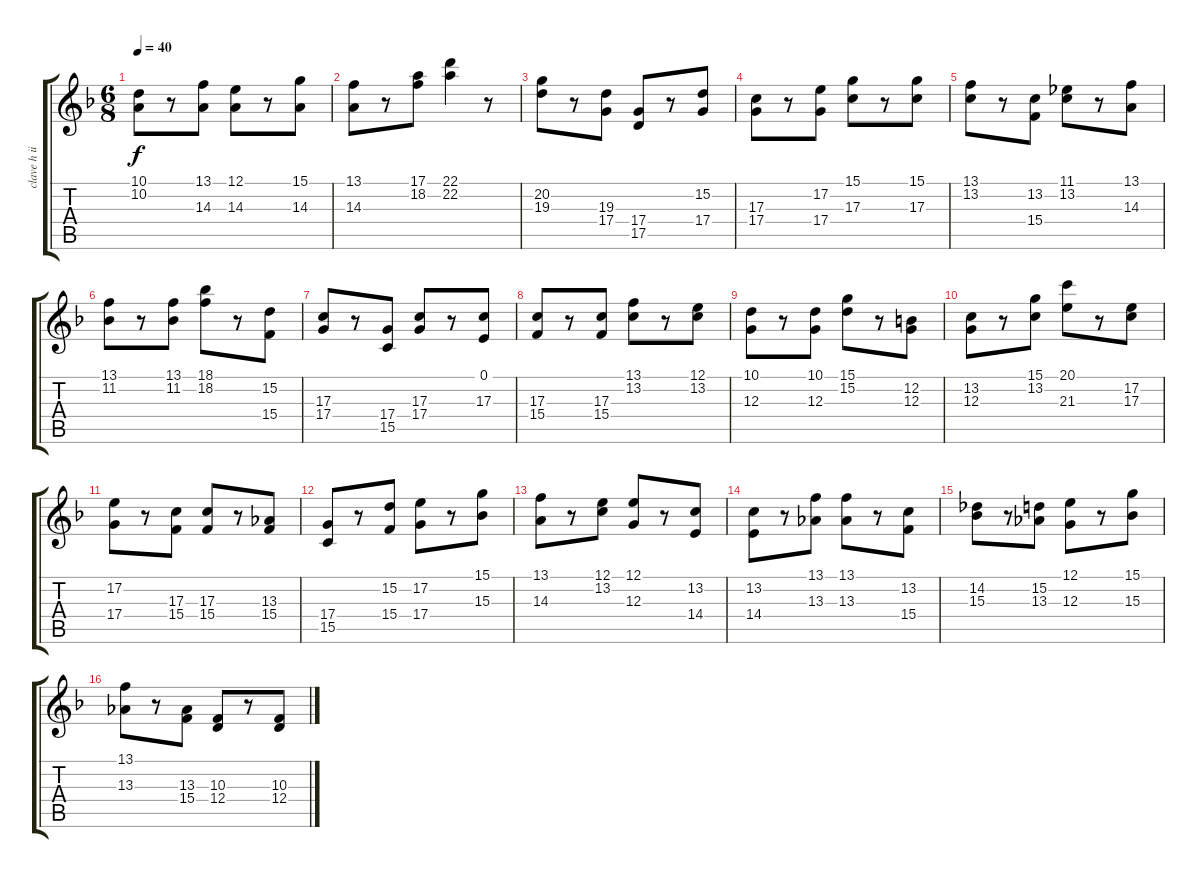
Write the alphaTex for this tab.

\track ("clave h iii" "clave h ii") {instrument harpsichord}
\staff {score tabs}
\tuning (E4 B3 G3 D3 A2 E2) {hide}
\ts (6 8)
\tempo 40
\clef g2
\ks dminor
(10.1 10.2).8{dy f} r.8 (13.1 14.3).8 (12.1 14.3).8 r.8 (15.1 14.3).8 |
(13.1 14.3).8 r.8 (17.1 18.2).8 (22.1 22.2).4 r.8 |
(20.2 19.3).8 r.8 (19.3 17.4).8 (17.4 17.5).8 r.8 (15.2 17.4).8 |
(17.3 17.4).8 r.8 (17.2 17.4).8 (15.1 17.3).8 r.8 (15.1 17.3).8 |
(13.1 13.2).8 r.8 (13.2 15.4).8 (11.1 13.2).8 r.8 (13.1 14.3).8 |
(13.1 11.2).8 r.8 (13.1 11.2).8 (18.1 18.2).8 r.8 (15.2 15.4).8 |
(17.3 17.4).8 r.8 (17.4 15.5).8 (17.3 17.4).8 r.8 (0.1 17.3).8 |
(17.3 15.4).8 r.8 (17.3 15.4).8 (13.1 13.2).8 r.8 (12.1 13.2).8 |
(10.1 12.3).8 r.8 (10.1 12.3).8 (15.1 15.2).8 r.8 (12.2 12.3).8 |
(13.2 12.3).8 r.8 (15.1 13.2).8 (20.1 21.3).8 r.8 (17.2 17.3).8 |
(17.2 17.4).8 r.8 (17.3 15.4).8 (17.3 15.4).8 r.8 (13.3 15.4).8 |
(17.4 15.5).8 r.8 (15.2 15.4).8 (17.2 17.4).8 r.8 (15.1 15.3).8 |
(13.1 14.3).8 r.8 (12.1 13.2).8 (12.1 12.3).8 r.8 (13.2 14.4).8 |
(13.2 14.4).8 r.8 (13.1 13.3).8 (13.1 13.3).8 r.8 (13.2 15.4).8 |
(14.2 15.3).8 r.8 (15.2 13.3).8 (12.1 12.3).8 r.8 (15.1 15.3).8 |
(13.1 13.3).8 r.8 (13.3 15.4).8 (10.3 12.4).8 r.8 (10.3 12.4).8
